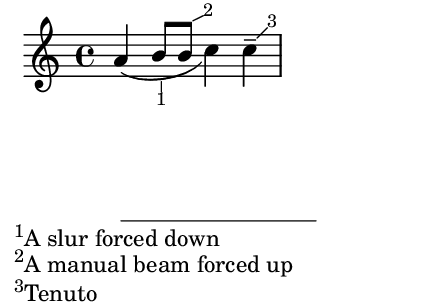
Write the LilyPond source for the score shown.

%% Generated by lilypond-book
%% Options: [exampleindent=10.16\mm,indent=0\mm,line-width=160\mm,papersize="a8landscape",quote]
\include "lilypond-book-preamble.ly"


% ****************************************************************
% Start cut-&-pastable-section
% ****************************************************************

#(ly:set-option 'eps-box-padding 3.000000)



\paper {
  #(set-paper-size "a8landscape")
  indent = 0\mm
  line-width = 160\mm
  % offset the left padding, also add 1mm as lilypond creates cropped
  % images with a little space on the right
  line-width = #(- line-width (* mm  3.000000) (* mm 1))
  line-width = 160\mm - 2.0 * 10.16\mm
  % offset the left padding, also add 1mm as lilypond creates cropped
  % images with a little space on the right
  line-width = #(- line-width (* mm  3.000000) (* mm 1))
}

\layout {
  
}




% ****************************************************************
% ly snippet:
% ****************************************************************
\sourcefileline 1583
\book {
  \header { tagline = ##f }
  \relative {
    a'4_\footnote #'(0 . -1) "A slur forced down" (
    b8^\footnote #'(1 . 0.5) "A manual beam forced up" [
    b8 ]
    c4 )
    c-\footnote #'(1 . 1) "Tenuto" --
  }
}



% ****************************************************************
% end ly snippet
% ****************************************************************
